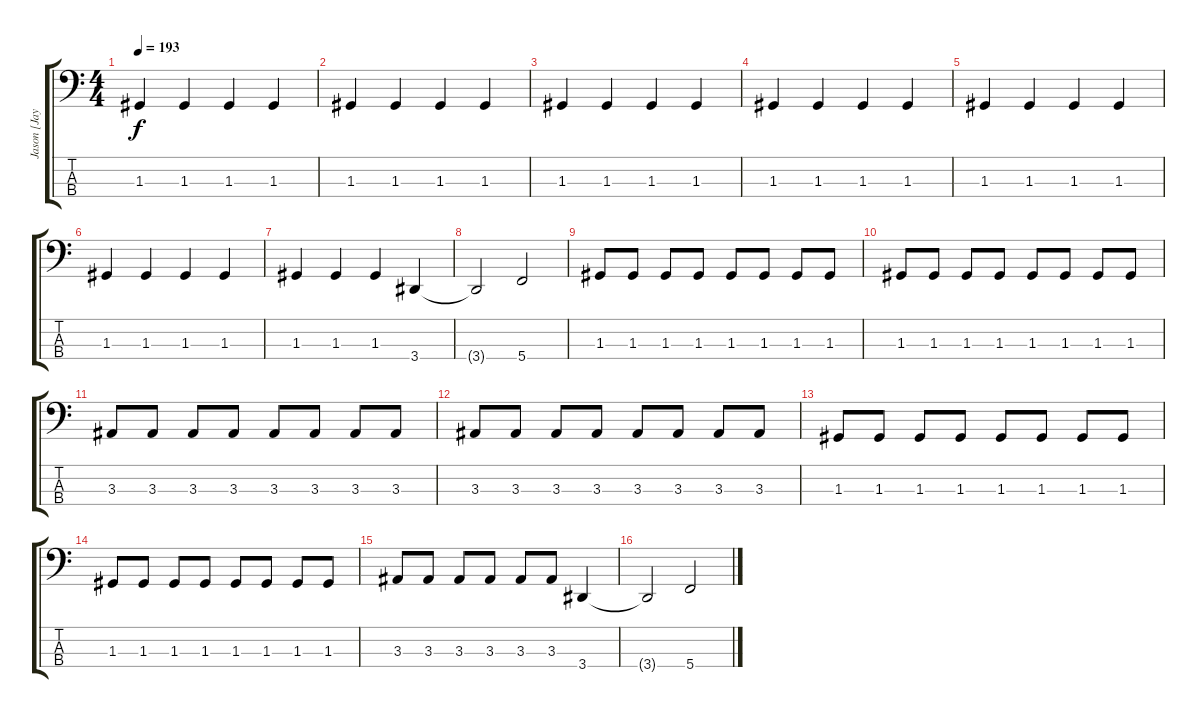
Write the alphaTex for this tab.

\track ("Jason [Jay] James" "Jason [Jay") {instrument electricbasspick}
\staff {score tabs}
\tuning (F2 C2 G1 C1) {hide}
\ts (4 4)
\tempo 193
\clef f4
\ks c
1.3.4{dy f} 1.3.4 1.3.4 1.3.4 |
1.3.4 1.3.4 1.3.4 1.3.4 |
1.3.4 1.3.4 1.3.4 1.3.4 |
1.3.4 1.3.4 1.3.4 1.3.4 |
1.3.4 1.3.4 1.3.4 1.3.4 |
1.3.4 1.3.4 1.3.4 1.3.4 |
1.3.4 1.3.4 1.3.4 3.4.4 |
3.4{t}.2 5.4.2 |
1.3.8 1.3.8 1.3.8 1.3.8 1.3.8 1.3.8 1.3.8 1.3.8 |
1.3.8 1.3.8 1.3.8 1.3.8 1.3.8 1.3.8 1.3.8 1.3.8 |
3.3.8 3.3.8 3.3.8 3.3.8 3.3.8 3.3.8 3.3.8 3.3.8 |
3.3.8 3.3.8 3.3.8 3.3.8 3.3.8 3.3.8 3.3.8 3.3.8 |
1.3.8 1.3.8 1.3.8 1.3.8 1.3.8 1.3.8 1.3.8 1.3.8 |
1.3.8 1.3.8 1.3.8 1.3.8 1.3.8 1.3.8 1.3.8 1.3.8 |
3.3.8 3.3.8 3.3.8 3.3.8 3.3.8 3.3.8 3.4.4 |
3.4{t}.2 5.4.2
